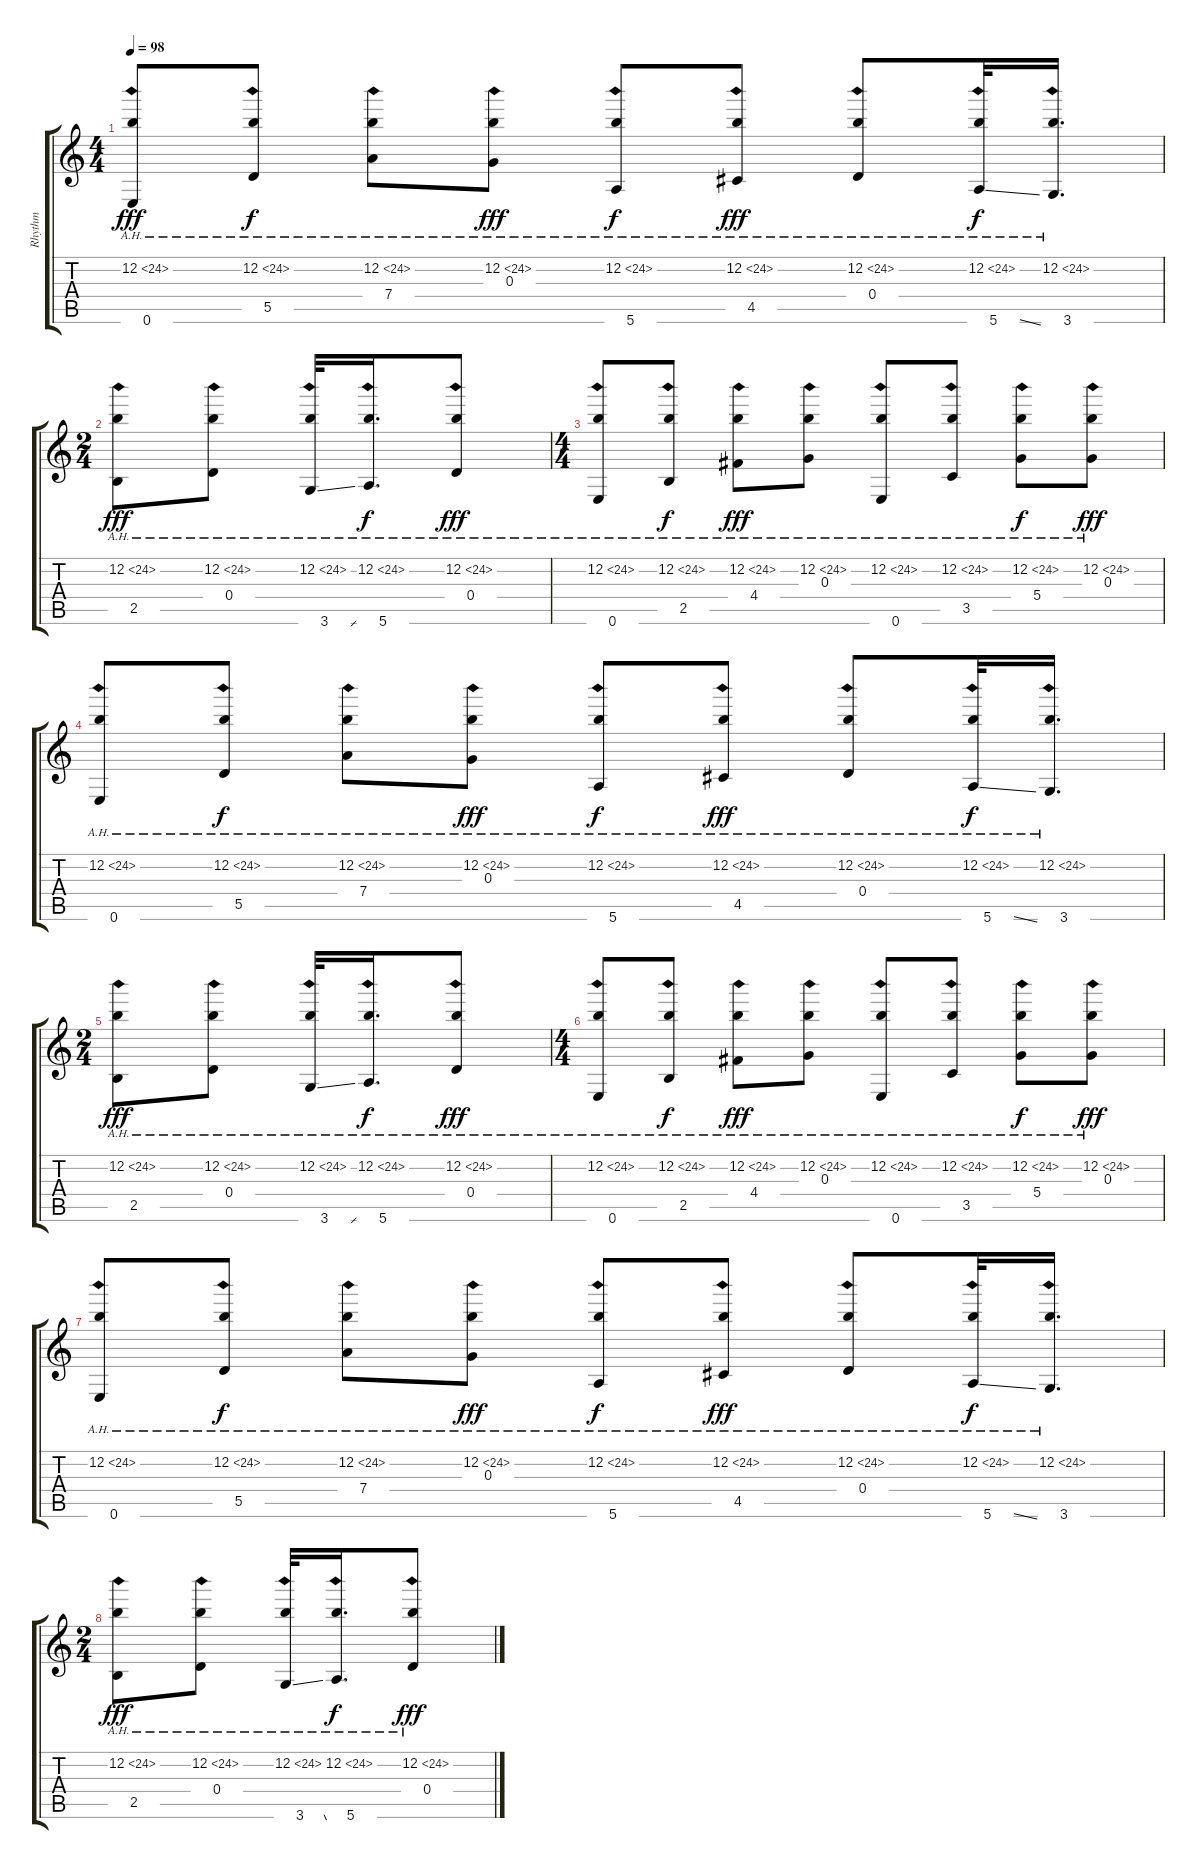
\track ("Rhythm" "Rhythm") {instrument electricguitarclean}
\staff {score tabs}
\tuning (E4 B3 G3 D3 A2 E2) {hide}
\ts (4 4)
\tempo 98
\clef g2
\ks c
(12.2{ah 12} 0.6).8{dy fff} (12.2{ah 12} 5.5).8{dy f} (12.2{ah 12} 7.4).8 (12.2{ah 12} 0.3).8{dy fff} (12.2{ah 12} 5.6).8{dy f} (12.2{ah 12} 4.5).8{dy fff} (12.2{ah 12} 0.4).8 (12.2{ah 12} 5.6{ss}).32{dy f} (12.2{ah 12} 3.6).16{d} |
\ts (2 4)
(12.2{ah 12} 2.5).8{dy fff} (12.2{ah 12} 0.4).8 (12.2{ah 12} 3.6{ss}).32 (12.2{ah 12} 5.6).16{d dy f} (12.2{ah 12} 0.4).8{dy fff} |
\ts (4 4)
(12.2{ah 12} 0.6).8 (12.2{ah 12} 2.5).8{dy f} (12.2{ah 12} 4.4).8{dy fff} (12.2{ah 12} 0.3).8 (12.2{ah 12} 0.6).8 (12.2{ah 12} 3.5).8 (12.2{ah 12} 5.4).8{dy f} (12.2{ah 12} 0.3).8{dy fff} |
(12.2{ah 12} 0.6).8 (12.2{ah 12} 5.5).8{dy f} (12.2{ah 12} 7.4).8 (12.2{ah 12} 0.3).8{dy fff} (12.2{ah 12} 5.6).8{dy f} (12.2{ah 12} 4.5).8{dy fff} (12.2{ah 12} 0.4).8 (12.2{ah 12} 5.6{ss}).32{dy f} (12.2{ah 12} 3.6).16{d} |
\ts (2 4)
(12.2{ah 12} 2.5).8{dy fff} (12.2{ah 12} 0.4).8 (12.2{ah 12} 3.6{ss}).32 (12.2{ah 12} 5.6).16{d dy f} (12.2{ah 12} 0.4).8{dy fff} |
\ts (4 4)
(12.2{ah 12} 0.6).8 (12.2{ah 12} 2.5).8{dy f} (12.2{ah 12} 4.4).8{dy fff} (12.2{ah 12} 0.3).8 (12.2{ah 12} 0.6).8 (12.2{ah 12} 3.5).8 (12.2{ah 12} 5.4).8{dy f} (12.2{ah 12} 0.3).8{dy fff} |
(12.2{ah 12} 0.6).8 (12.2{ah 12} 5.5).8{dy f} (12.2{ah 12} 7.4).8 (12.2{ah 12} 0.3).8{dy fff} (12.2{ah 12} 5.6).8{dy f} (12.2{ah 12} 4.5).8{dy fff} (12.2{ah 12} 0.4).8 (12.2{ah 12} 5.6{ss}).32{dy f} (12.2{ah 12} 3.6).16{d} |
\ts (2 4)
(12.2{ah 12} 2.5).8{dy fff} (12.2{ah 12} 0.4).8 (12.2{ah 12} 3.6{ss}).32 (12.2{ah 12} 5.6).16{d dy f} (12.2{ah 12} 0.4).8{dy fff}
